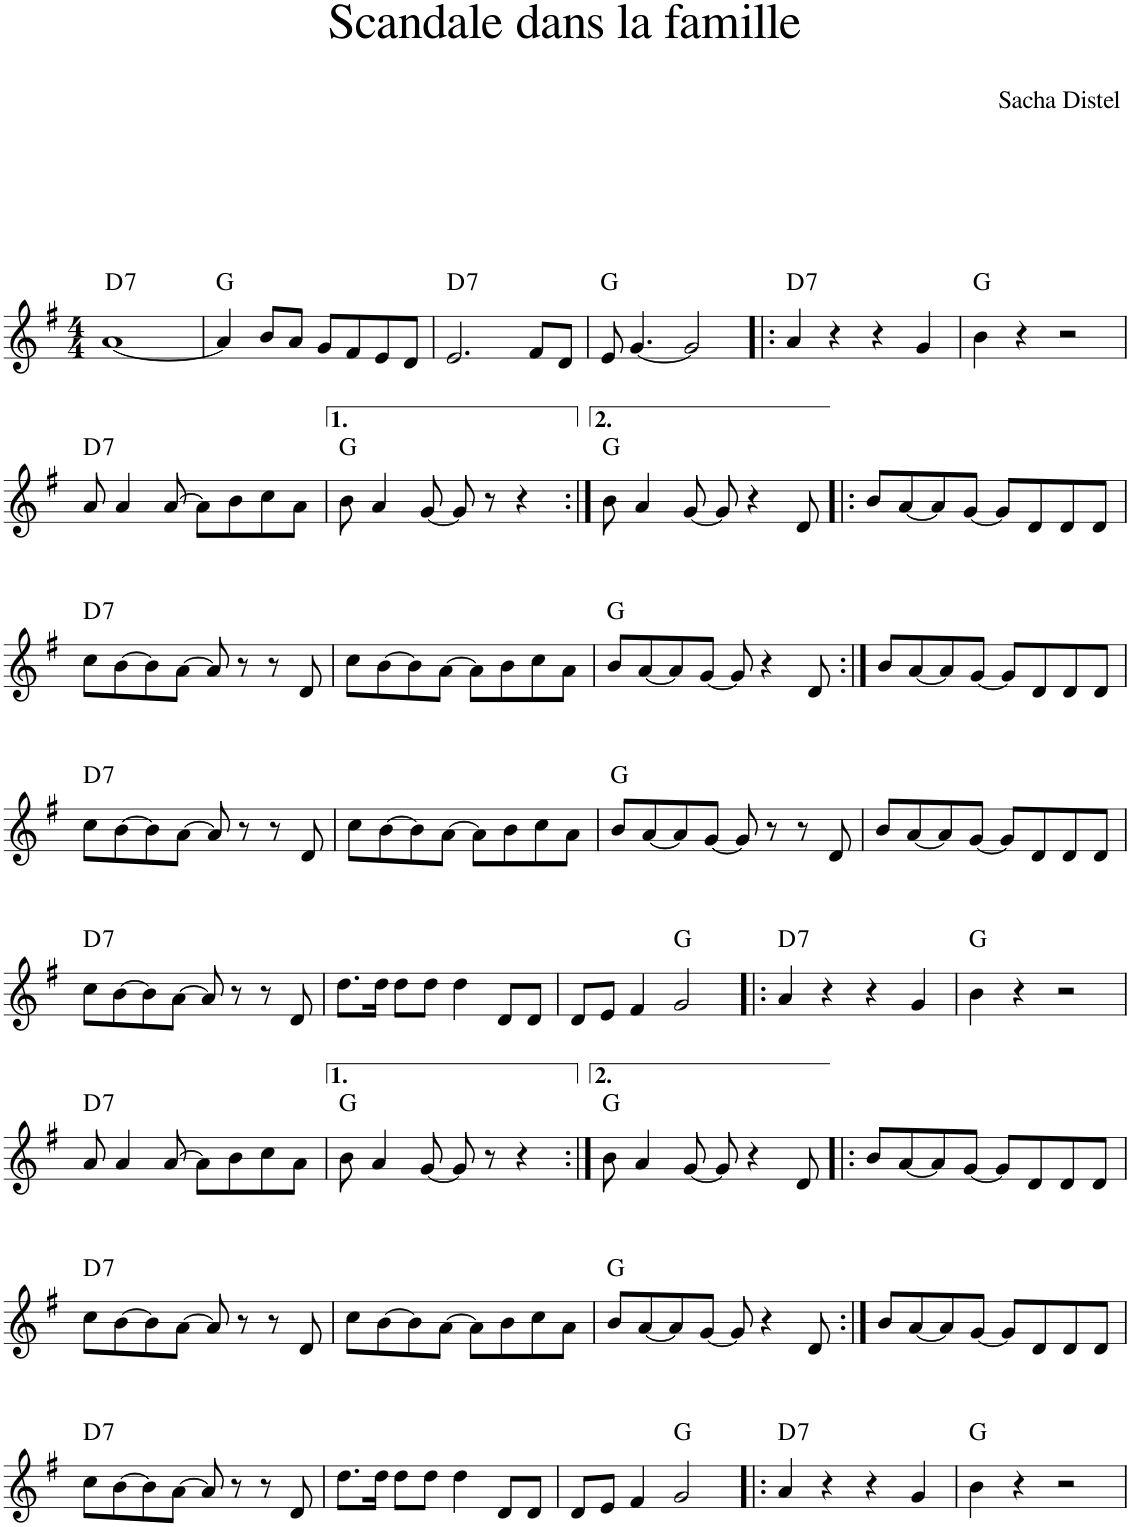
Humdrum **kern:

**kern	**harte
*part1	*part1
*staff1	*
*I"Piano	*
*I'Pno.	*
*clefG2	*
*k[f#]	*
*M4/4	*
=1	=1
!	!LO:H:kt=7
[1a	D:7
=2	=2
4a/]	G:maj
8b/L	.
8a/J	.
8g/L	.
8f#/	.
8e/	.
8d/J	.
=3	=3
!	!LO:H:kt=7
2.e/	D:7
8f#/L	.
8d/J	.
=4	=4
8e/	G:maj
[4.g/	.
2g/]	.
=5!|:	=5!|:
!	!LO:H:kt=7
4a/	D:7
4r	.
4r	.
4g/	.
=6	=6
4b\	G:maj
4r	.
2r	.
!!LO:LB:g=z
=7	=7
!	!LO:H:kt=7
8a/	D:7
4a/	.
[8a/	.
8a\L]	.
8b\	.
8cc\	.
8a\J	.
=8	=8
8b\	G:maj
4a/	.
[8g/	.
8g/]	.
8r	.
4r	.
=9:|!	=9:|!
8b\	G:maj
4a/	.
[8g/	.
8g/]	.
4r	.
8d/	.
=10!|:	=10!|:
8b/L	.
[8a/	.
8a/]	.
[8g/J	.
8g/L]	.
8d/	.
8d/	.
8d/J	.
!!LO:LB:g=z
=11	=11
!	!LO:H:kt=7
8cc\L	D:7
[8b\	.
8b\]	.
[8a\J	.
8a/]	.
8r	.
8r	.
8d/	.
=12	=12
8cc\L	.
[8b\	.
8b\]	.
[8a\J	.
8a\L]	.
8b\	.
8cc\	.
8a\J	.
=13	=13
8b/L	G:maj
[8a/	.
8a/]	.
[8g/J	.
8g/]	.
4r	.
8d/	.
=14:|!	=14:|!
8b/L	.
[8a/	.
8a/]	.
[8g/J	.
8g/L]	.
8d/	.
8d/	.
8d/J	.
!!LO:LB:g=z
=15	=15
!	!LO:H:kt=7
8cc\L	D:7
[8b\	.
8b\]	.
[8a\J	.
8a/]	.
8r	.
8r	.
8d/	.
=16	=16
8cc\L	.
[8b\	.
8b\]	.
[8a\J	.
8a\L]	.
8b\	.
8cc\	.
8a\J	.
=17	=17
8b/L	G:maj
[8a/	.
8a/]	.
[8g/J	.
8g/]	.
8r	.
8r	.
8d/	.
=18	=18
8b/L	.
[8a/	.
8a/]	.
[8g/J	.
8g/L]	.
8d/	.
8d/	.
8d/J	.
!!LO:LB:g=z
=19	=19
!	!LO:H:kt=7
8cc\L	D:7
[8b\	.
8b\]	.
[8a\J	.
8a/]	.
8r	.
8r	.
8d/	.
=20	=20
8.dd\L	.
16dd\Jk	.
8dd\L	.
8dd\J	.
4dd\	.
8d/L	.
8d/J	.
=21	=21
8d/L	.
8e/J	.
4f#/	.
2g/	G:maj
=22!|:	=22!|:
!	!LO:H:kt=7
4a/	D:7
4r	.
4r	.
4g/	.
=23	=23
4b\	G:maj
4r	.
2r	.
!!LO:LB:g=z
=24	=24
!	!LO:H:kt=7
8a/	D:7
4a/	.
[8a/	.
8a\L]	.
8b\	.
8cc\	.
8a\J	.
=25	=25
8b\	G:maj
4a/	.
[8g/	.
8g/]	.
8r	.
4r	.
=26:|!	=26:|!
8b\	G:maj
4a/	.
[8g/	.
8g/]	.
4r	.
8d/	.
=27!|:	=27!|:
8b/L	.
[8a/	.
8a/]	.
[8g/J	.
8g/L]	.
8d/	.
8d/	.
8d/J	.
!!LO:LB:g=z
=28	=28
!	!LO:H:kt=7
8cc\L	D:7
[8b\	.
8b\]	.
[8a\J	.
8a/]	.
8r	.
8r	.
8d/	.
=29	=29
8cc\L	.
[8b\	.
8b\]	.
[8a\J	.
8a\L]	.
8b\	.
8cc\	.
8a\J	.
=30	=30
8b/L	G:maj
[8a/	.
8a/]	.
[8g/J	.
8g/]	.
4r	.
8d/	.
=31:|!	=31:|!
8b/L	.
[8a/	.
8a/]	.
[8g/J	.
8g/L]	.
8d/	.
8d/	.
8d/J	.
!!LO:LB:g=z
=32	=32
!	!LO:H:kt=7
8cc\L	D:7
[8b\	.
8b\]	.
[8a\J	.
8a/]	.
8r	.
8r	.
8d/	.
=33	=33
8.dd\L	.
16dd\Jk	.
8dd\L	.
8dd\J	.
4dd\	.
8d/L	.
8d/J	.
=34	=34
8d/L	.
8e/J	.
4f#/	.
2g/	G:maj
=35!|:	=35!|:
!	!LO:H:kt=7
4a/	D:7
4r	.
4r	.
4g/	.
=36	=36
4b\	G:maj
4r	.
2r	.
=	=
*-	*-
